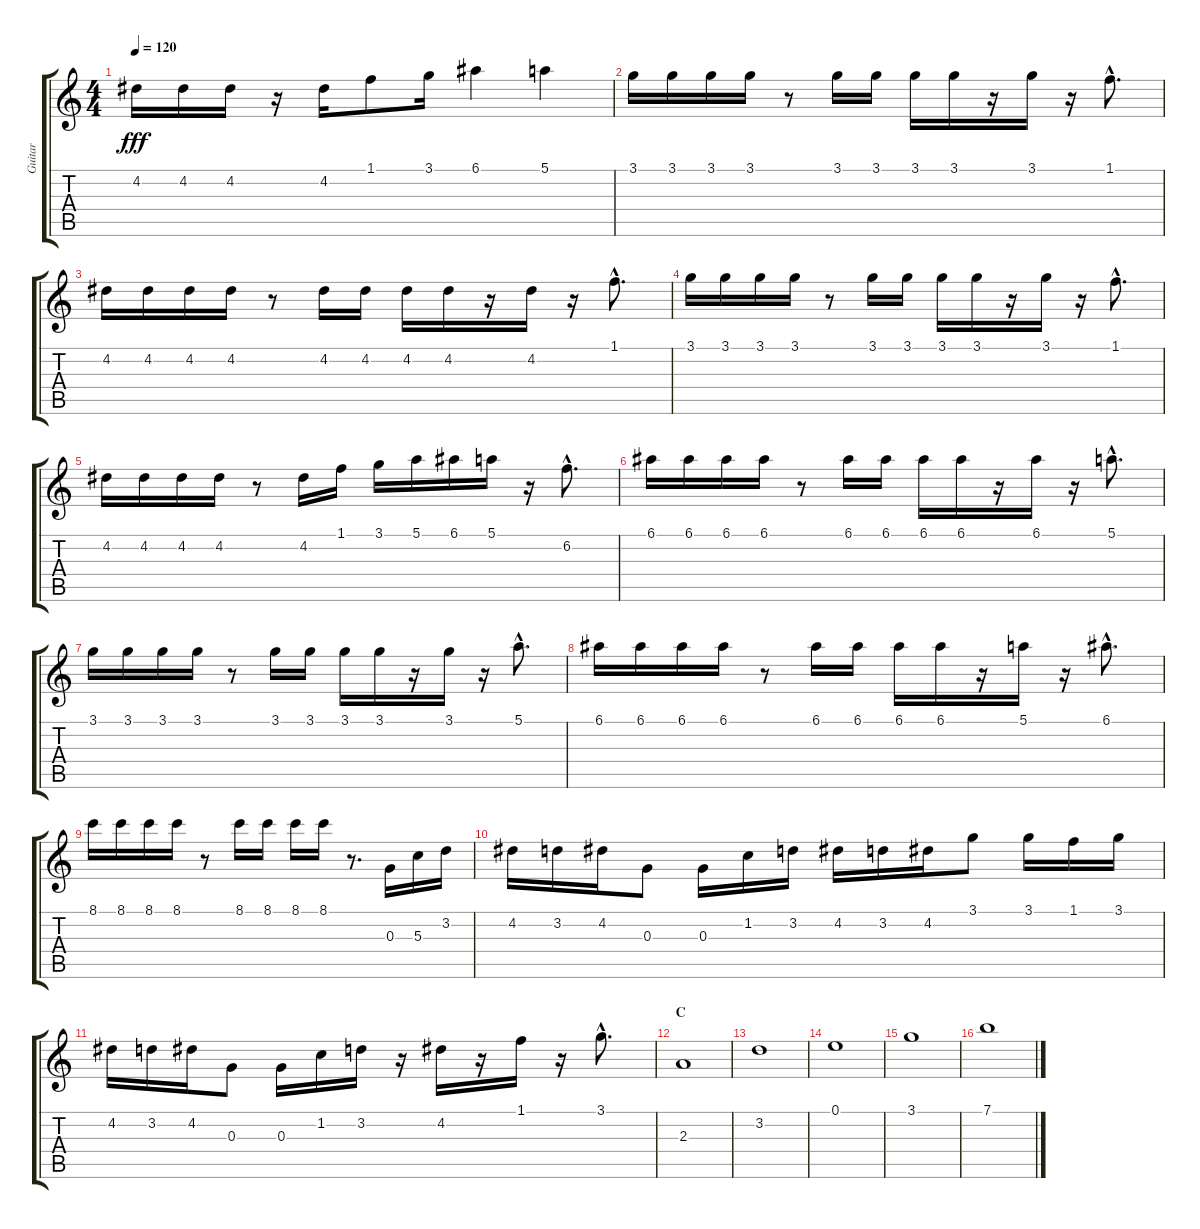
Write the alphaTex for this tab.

\track ("Guitar" "Guitar") {instrument distortionguitar}
\staff {score tabs}
\tuning (E4 B3 G3 D3 A2 E2) {hide}
\ts (4 4)
\tempo 120
\clef g2
\ks c
4.2.16{dy fff} 4.2.16 4.2.16 r.16 4.2.16 1.1.8 3.1.16 6.1.4 5.1.4 |
3.1.16 3.1.16 3.1.16 3.1.16 r.8 3.1.16 3.1.16 3.1.16 3.1.16 r.16 3.1.16 r.16 1.1{hac}.8{d} |
4.2.16 4.2.16 4.2.16 4.2.16 r.8 4.2.16 4.2.16 4.2.16 4.2.16 r.16 4.2.16 r.16 1.1{hac}.8{d} |
3.1.16 3.1.16 3.1.16 3.1.16 r.8 3.1.16 3.1.16 3.1.16 3.1.16 r.16 3.1.16 r.16 1.1{hac}.8{d} |
4.2.16 4.2.16 4.2.16 4.2.16 r.8 4.2.16 1.1.16 3.1.16 5.1.16 6.1.16 5.1.16 r.16 6.2{hac}.8{d} |
6.1.16 6.1.16 6.1.16 6.1.16 r.8 6.1.16 6.1.16 6.1.16 6.1.16 r.16 6.1.16 r.16 5.1{hac}.8{d} |
3.1.16 3.1.16 3.1.16 3.1.16 r.8 3.1.16 3.1.16 3.1.16 3.1.16 r.16 3.1.16 r.16 5.1{hac}.8{d} |
6.1.16 6.1.16 6.1.16 6.1.16 r.8 6.1.16 6.1.16 6.1.16 6.1.16 r.16 5.1.16 r.16 6.1{hac}.8{d} |
8.1.16 8.1.16 8.1.16 8.1.16 r.8 8.1.16 8.1.16 8.1.16 8.1.16 r.8{d} 0.3.16 5.3.16 3.2.16 |
4.2.16 3.2.16 4.2.16 0.3.8 0.3.16 1.2.16 3.2.16 4.2.16 3.2.16 4.2.16 3.1.8 3.1.16 1.1.16 3.1.16 |
4.2.16 3.2.16 4.2.16 0.3.8 0.3.16 1.2.16 3.2.16 r.16 4.2.16 r.16 1.1.16 r.16 3.1{hac}.8{d} |
\section ("" "C")
2.3.1 |
3.2.1 |
0.1.1 |
3.1.1 |
7.1.1
